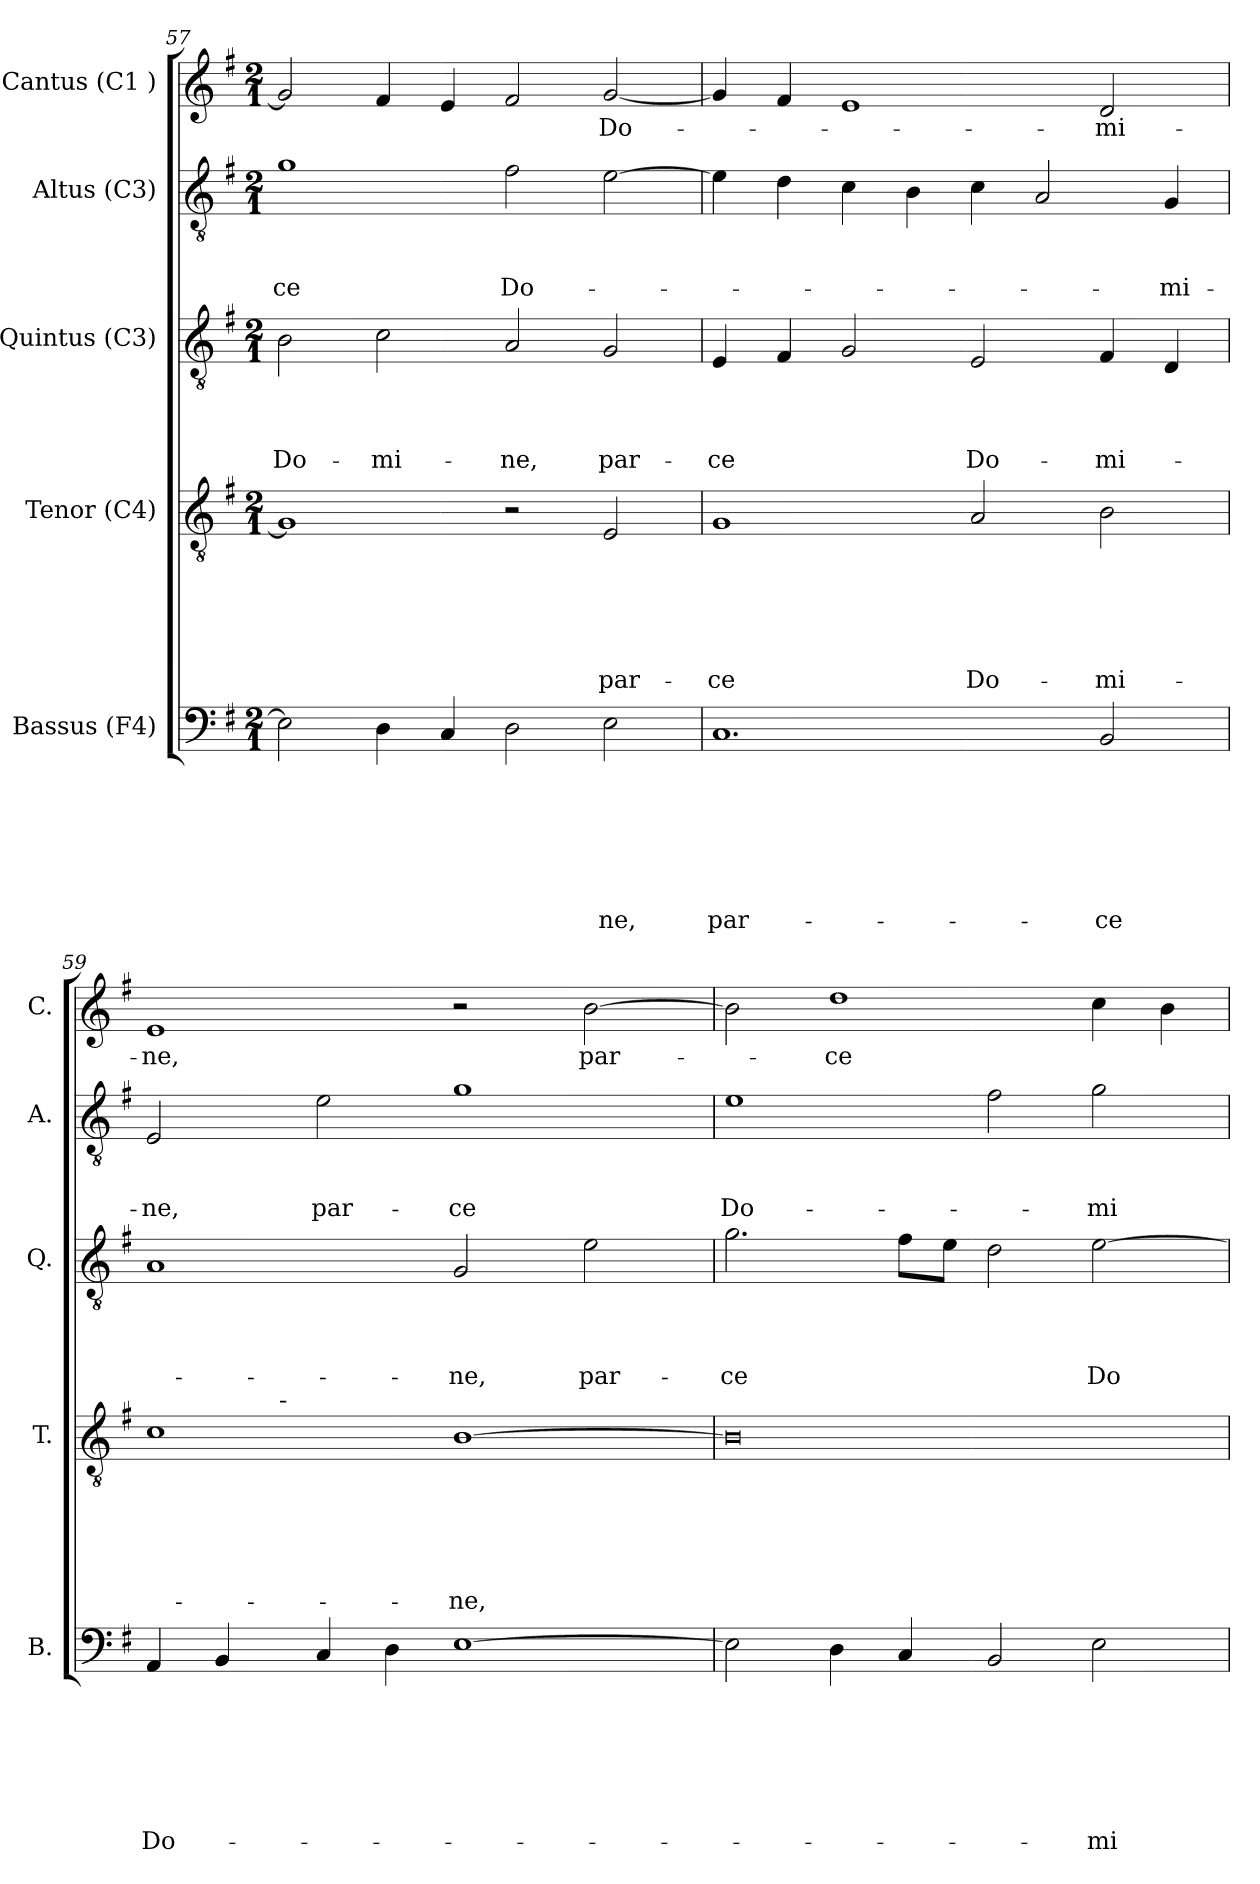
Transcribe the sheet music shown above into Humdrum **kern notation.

**kern	**text	**text	**text	**text	**text	**text	**text	**kern	**text	**text	**text	**text	**text	**text	**kern	**text	**text	**text	**text	**kern	**text	**text	**text	**kern	**text
*part5	*part5	*part5	*part5	*part5	*part5	*part5	*part5	*part4	*part4	*part4	*part4	*part4	*part4	*part4	*part3	*part3	*part3	*part3	*part3	*part2	*part2	*part2	*part2	*part1	*part1
*staff5	*staff5	*staff5	*staff5	*staff5	*staff5	*staff5	*staff5	*staff4	*staff4	*staff4	*staff4	*staff4	*staff4	*staff4	*staff3	*staff3	*staff3	*staff3	*staff3	*staff2	*staff2	*staff2	*staff2	*staff1	*staff1
*I"Bassus (F4)	*	*	*	*	*	*	*	*I"Tenor (C4)	*	*	*	*	*	*	*I"Quintus (C3)	*	*	*	*	*I"Altus (C3)	*	*	*	*I"Cantus (C1 )	*
*I'B.	*	*	*	*	*	*	*	*I'T.	*	*	*	*	*	*	*I'Q.	*	*	*	*	*I'A.	*	*	*	*I'C.	*
*clefF4	*	*	*	*	*	*	*	*clefGv2	*	*	*	*	*	*	*clefGv2	*	*	*	*	*clefGv2	*	*	*	*clefG2	*
*k[f#]	*	*	*	*	*	*	*	*k[f#]	*	*	*	*	*	*	*k[f#]	*	*	*	*	*k[f#]	*	*	*	*k[f#]	*
*G:	*	*	*	*	*	*	*	*G:	*	*	*	*	*	*	*G:	*	*	*	*	*G:	*	*	*	*G:	*
*M2/1	*	*	*	*	*	*	*	*M2/1	*	*	*	*	*	*	*M2/1	*	*	*	*	*M2/1	*	*	*	*M2/1	*
=57	=57	=57	=57	=57	=57	=57	=57	=57	=57	=57	=57	=57	=57	=57	=57	=57	=57	=57	=57	=57	=57	=57	=57	=57	=57
!	!	!	!	!	!	!	!	!	!	!	!	!	!	!	!	!	!	!	!LO:LY:b	!	!	!	!LO:LY:b	!	!
2E\]	.	.	.	.	.	.	.	1G]	.	.	.	.	.	.	2B\	.	.	.	Do-	1g	.	.	-ce	2g/]	.
!	!	!	!	!	!	!	!	!	!	!	!	!	!	!	!	!	!	!	!LO:LY:b	!	!	!	!	!	!
4D\	.	.	.	.	.	.	.	.	.	.	.	.	.	.	2c\	.	.	.	-mi-	.	.	.	.	4f#/	.
4C/	.	.	.	.	.	.	.	.	.	.	.	.	.	.	.	.	.	.	.	.	.	.	.	4e/	.
!	!	!	!	!	!	!	!	!	!	!	!	!	!	!	!	!	!	!	!LO:LY:b	!	!	!	!LO:LY:b	!	!
2D\	.	.	.	.	.	.	.	2r	.	.	.	.	.	.	2A/	.	.	.	-ne,	2f#\	.	.	Do-	2f#/	.
!	!	!	!	!	!	!	!LO:LY:b	!	!	!	!	!	!	!LO:LY:b	!	!	!	!	!LO:LY:b	!	!	!	!	!	!LO:LY:b
2E\	.	.	.	.	.	.	-ne,	2E/	.	.	.	.	.	par-	2G/	.	.	.	par-	[>2e\	.	.	.	[<2g/	Do-
=58	=58	=58	=58	=58	=58	=58	=58	=58	=58	=58	=58	=58	=58	=58	=58	=58	=58	=58	=58	=58	=58	=58	=58	=58	=58
!	!	!	!	!	!	!	!LO:LY:b	!	!	!	!	!	!	!LO:LY:b	!	!	!	!	!LO:LY:b	!	!	!	!	!	!
1.C	.	.	.	.	.	.	par-	1G	.	.	.	.	.	-ce	4E/	.	.	.	-ce	4e\]	.	.	.	4g/]	.
.	.	.	.	.	.	.	.	.	.	.	.	.	.	.	4F#/	.	.	.	.	4d\	.	.	.	4f#/	.
.	.	.	.	.	.	.	.	.	.	.	.	.	.	.	2G/	.	.	.	.	4c\	.	.	.	1e	.
.	.	.	.	.	.	.	.	.	.	.	.	.	.	.	.	.	.	.	.	4B\	.	.	.	.	.
!	!	!	!	!	!	!	!	!	!	!	!	!	!	!LO:LY:b	!	!	!	!	!LO:LY:b	!	!	!	!	!	!
.	.	.	.	.	.	.	.	2A/	.	.	.	.	.	Do-	2E/	.	.	.	Do-	4c\	.	.	.	.	.
.	.	.	.	.	.	.	.	.	.	.	.	.	.	.	.	.	.	.	.	2A/	.	.	.	.	.
!	!	!	!	!	!	!	!LO:LY:b	!	!	!	!	!	!	!LO:LY:b	!	!	!	!	!LO:LY:b	!	!	!	!	!	!LO:LY:b
2BB/	.	.	.	.	.	.	-ce	2B\	.	.	.	.	.	-mi-	4F#/	.	.	.	-mi-	.	.	.	.	2d/	-mi-
!	!	!	!	!	!	!	!	!	!	!	!	!	!	!	!	!	!	!	!	!	!	!	!LO:LY:b	!	!
.	.	.	.	.	.	.	.	.	.	.	.	.	.	.	4D/	.	.	.	.	4G/	.	.	-mi-	.	.
!!LO:LB:g=z
=59	=59	=59	=59	=59	=59	=59	=59	=59	=59	=59	=59	=59	=59	=59	=59	=59	=59	=59	=59	=59	=59	=59	=59	=59	=59
!	!	!	!	!	!	!	!LO:LY:b	!	!	!	!	!	!	!	!	!	!	!	!	!	!	!	!LO:LY:b	!	!LO:LY:b
*	*	*	*	*	*	*	*	*^	*	*	*	*	*	*	*	*	*	*	*	*	*	*	*	*	*
4AA/	.	.	.	.	.	.	Do-	1c	4ryy	.	.	.	.	.	.	1A	.	.	.	.	2E/	.	.	-ne,	1e	-ne,
4BB/	.	.	.	.	.	.	.	.	8ryy	.	.	.	.	.	.	.	.	.	.	.	.	.	.	.	.	.
.	.	.	.	.	.	.	.	.	32ryy	.	.	.	.	.	.	.	.	.	.	.	.	.	.	.	.	.
!	!	!	!	!	!	!	!	!	!LO:TX:a:t=-	!	!	!	!	!	!	!	!	!	!	!	!	!	!	!	!	!
.	.	.	.	.	.	.	.	.	1ryy	.	.	.	.	.	.	.	.	.	.	.	.	.	.	.	.	.
!	!	!	!	!	!	!	!	!	!	!	!	!	!	!	!	!	!	!	!	!	!	!	!	!LO:LY:b	!	!
4C/	.	.	.	.	.	.	.	.	.	.	.	.	.	.	.	.	.	.	.	.	2e\	.	.	par-	.	.
4D\	.	.	.	.	.	.	.	.	.	.	.	.	.	.	.	.	.	.	.	.	.	.	.	.	.	.
!	!	!	!	!	!	!	!	!	!	!	!	!	!	!	!LO:LY:b	!	!	!	!	!LO:LY:b	!	!	!	!LO:LY:b	!	!
[>1E	.	.	.	.	.	.	.	[>1B	.	.	.	.	.	.	-ne,	2G/	.	.	.	-ne,	1g	.	.	-ce	2r	.
.	.	.	.	.	.	.	.	.	2ryy	.	.	.	.	.	.	.	.	.	.	.	.	.	.	.	.	.
!	!	!	!	!	!	!	!	!	!	!	!	!	!	!	!	!	!	!	!	!LO:LY:b	!	!	!	!	!	!LO:LY:b
.	.	.	.	.	.	.	.	.	.	.	.	.	.	.	.	2e\	.	.	.	par-	.	.	.	.	[>2b\	par-
.	.	.	.	.	.	.	.	.	16.ryy	.	.	.	.	.	.	.	.	.	.	.	.	.	.	.	.	.
=60	=60	=60	=60	=60	=60	=60	=60	=60	=60	=60	=60	=60	=60	=60	=60	=60	=60	=60	=60	=60	=60	=60	=60	=60	=60	=60
!	!	!	!	!	!	!	!	!	!	!	!	!	!	!	!	!	!	!	!	!LO:LY:b	!	!	!	!LO:LY:b	!	!
*	*	*	*	*	*	*	*	*v	*v	*	*	*	*	*	*	*	*	*	*	*	*	*	*	*	*	*
2E\]	.	.	.	.	.	.	.	0B]	.	.	.	.	.	.	2.g\	.	.	.	-ce	1e	.	.	Do-	2b\]	.
!	!	!	!	!	!	!	!	!	!	!	!	!	!	!	!	!	!	!	!	!	!	!	!	!	!LO:LY:b
4D\	.	.	.	.	.	.	.	.	.	.	.	.	.	.	.	.	.	.	.	.	.	.	.	1dd	-ce
4C/	.	.	.	.	.	.	.	.	.	.	.	.	.	.	8f#\L	.	.	.	.	.	.	.	.	.	.
.	.	.	.	.	.	.	.	.	.	.	.	.	.	.	8e\J	.	.	.	.	.	.	.	.	.	.
2BB/	.	.	.	.	.	.	.	.	.	.	.	.	.	.	2d\	.	.	.	.	2f#\	.	.	.	.	.
!	!	!	!	!	!	!	!LO:LY:b	!	!	!	!	!	!	!	!	!	!	!	!LO:LY:b	!	!	!	!LO:LY:b	!	!
2E\	.	.	.	.	.	.	-mi-	.	.	.	.	.	.	.	[>2e\	.	.	.	Do-	2g\	.	.	-mi-	4cc\	.
.	.	.	.	.	.	.	.	.	.	.	.	.	.	.	.	.	.	.	.	.	.	.	.	4b\	.
=	=	=	=	=	=	=	=	=	=	=	=	=	=	=	=	=	=	=	=	=	=	=	=	=	=
*-	*-	*-	*-	*-	*-	*-	*-	*-	*-	*-	*-	*-	*-	*-	*-	*-	*-	*-	*-	*-	*-	*-	*-	*-	*-
